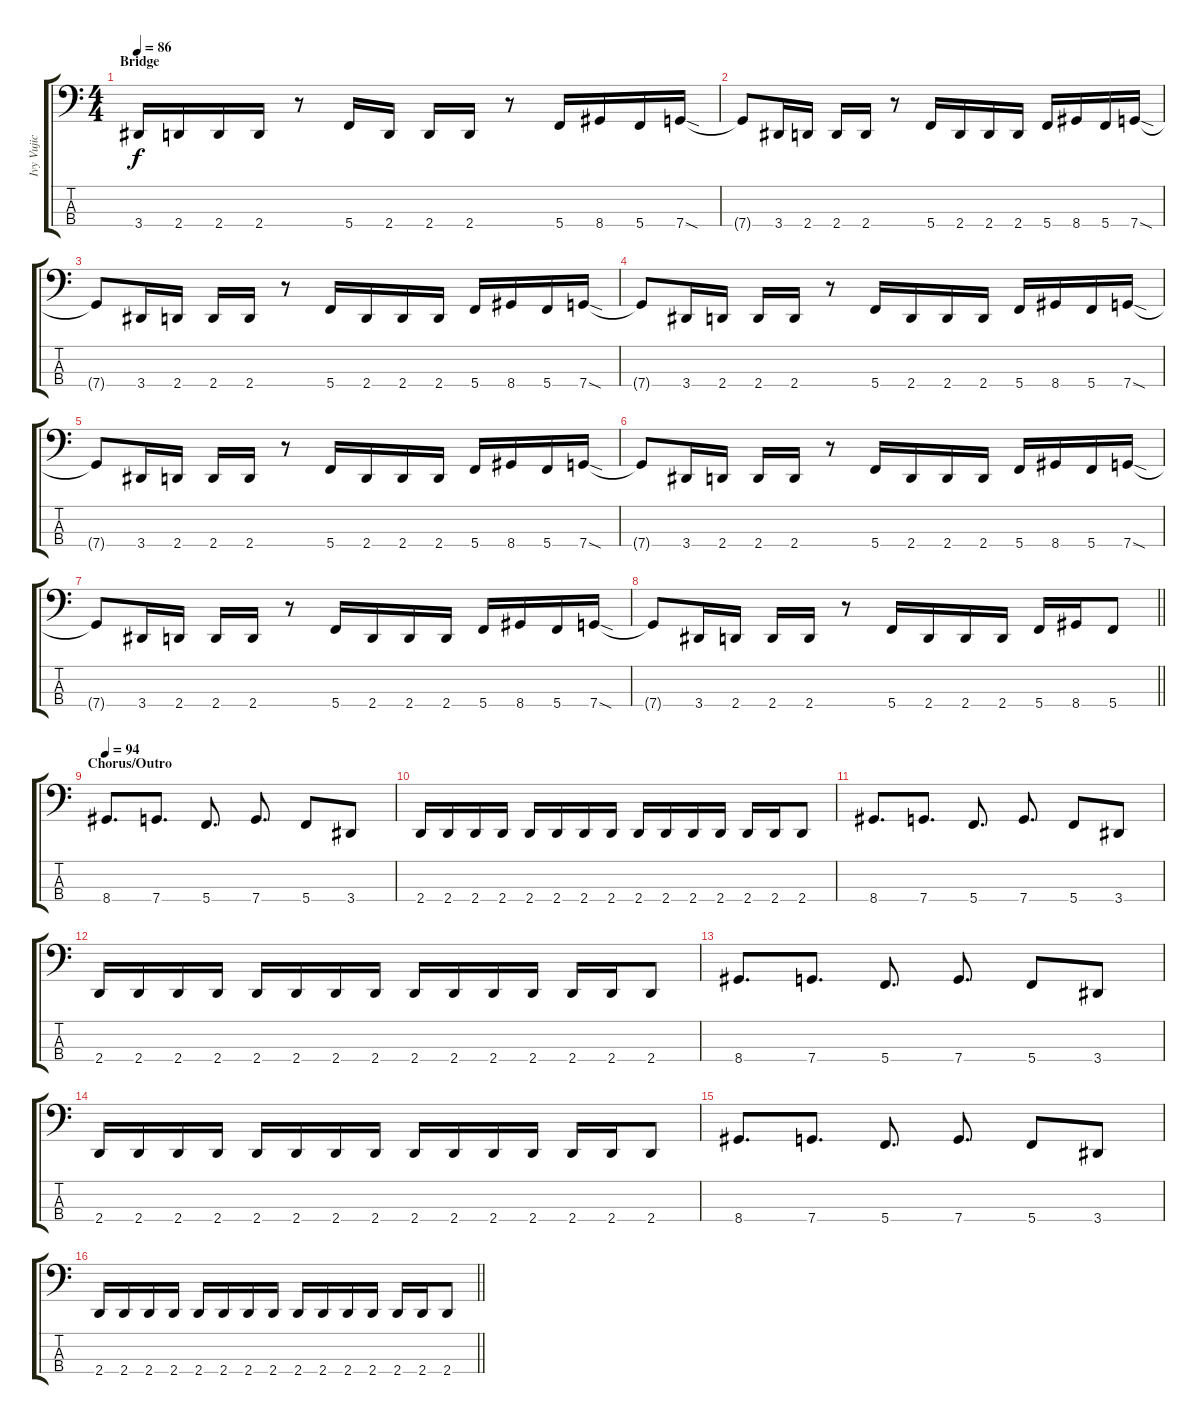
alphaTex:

\track ("Ivy Vujic" "Ivy Vujic") {instrument electricbasspick}
\staff {score tabs}
\tuning (F2 C2 G1 C1) {hide}
\ts (4 4)
\section ("" "Bridge")
\tempo 86
\clef f4
\ks c
3.4.16{dy f} 2.4.16 2.4.16 2.4.16 r.8 5.4.16 2.4.16 2.4.16 2.4.16 r.8 5.4.16 8.4.16 5.4.16 7.4{sod}.16 |
7.4{t}.8 3.4.16 2.4.16 2.4.16 2.4.16 r.8 5.4.16 2.4.16 2.4.16 2.4.16 5.4.16 8.4.16 5.4.16 7.4{sod}.16 |
7.4{t}.8 3.4.16 2.4.16 2.4.16 2.4.16 r.8 5.4.16 2.4.16 2.4.16 2.4.16 5.4.16 8.4.16 5.4.16 7.4{sod}.16 |
7.4{t}.8 3.4.16 2.4.16 2.4.16 2.4.16 r.8 5.4.16 2.4.16 2.4.16 2.4.16 5.4.16 8.4.16 5.4.16 7.4{sod}.16 |
7.4{t}.8 3.4.16 2.4.16 2.4.16 2.4.16 r.8 5.4.16 2.4.16 2.4.16 2.4.16 5.4.16 8.4.16 5.4.16 7.4{sod}.16 |
7.4{t}.8 3.4.16 2.4.16 2.4.16 2.4.16 r.8 5.4.16 2.4.16 2.4.16 2.4.16 5.4.16 8.4.16 5.4.16 7.4{sod}.16 |
7.4{t}.8 3.4.16 2.4.16 2.4.16 2.4.16 r.8 5.4.16 2.4.16 2.4.16 2.4.16 5.4.16 8.4.16 5.4.16 7.4{sod}.16 |
\barLineRight lightlight
7.4{t}.8 3.4.16 2.4.16 2.4.16 2.4.16 r.8 5.4.16 2.4.16 2.4.16 2.4.16 5.4.16 8.4.16 5.4.8 |
\section ("" "Chorus/Outro")
\tempo 94
8.4.8{d} 7.4.8{d} 5.4.8{d} 7.4.8{d} 5.4.8 3.4.8 |
2.4.16 2.4.16 2.4.16 2.4.16 2.4.16 2.4.16 2.4.16 2.4.16 2.4.16 2.4.16 2.4.16 2.4.16 2.4.16 2.4.16 2.4.8 |
8.4.8{d} 7.4.8{d} 5.4.8{d} 7.4.8{d} 5.4.8 3.4.8 |
2.4.16 2.4.16 2.4.16 2.4.16 2.4.16 2.4.16 2.4.16 2.4.16 2.4.16 2.4.16 2.4.16 2.4.16 2.4.16 2.4.16 2.4.8 |
8.4.8{d} 7.4.8{d} 5.4.8{d} 7.4.8{d} 5.4.8 3.4.8 |
2.4.16 2.4.16 2.4.16 2.4.16 2.4.16 2.4.16 2.4.16 2.4.16 2.4.16 2.4.16 2.4.16 2.4.16 2.4.16 2.4.16 2.4.8 |
8.4.8{d} 7.4.8{d} 5.4.8{d} 7.4.8{d} 5.4.8 3.4.8 |
\barLineRight lightlight
2.4.16 2.4.16 2.4.16 2.4.16 2.4.16 2.4.16 2.4.16 2.4.16 2.4.16 2.4.16 2.4.16 2.4.16 2.4.16 2.4.16 2.4.8
